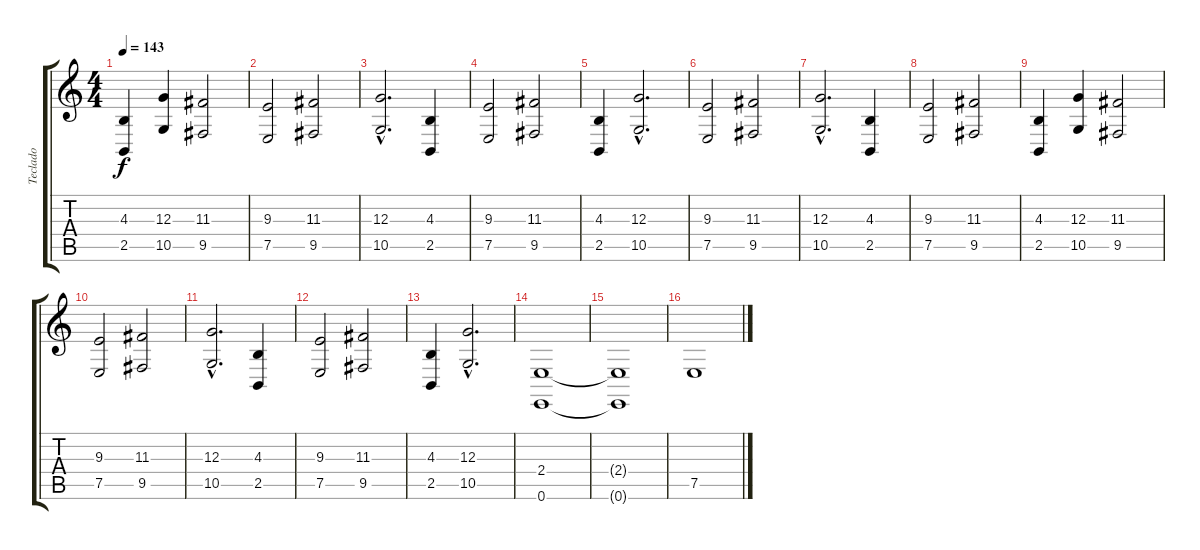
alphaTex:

\track ("Teclado" "Teclado") {instrument choiraahs}
\staff {score tabs}
\tuning (E4 B3 G3 D3 A2 E2) {hide}
\ts (4 4)
\tempo 143
\clef g2
\ks c
(4.3 2.5).4{dy f} (12.3 10.5).4 (11.3 9.5).2 |
(9.3 7.5).2 (11.3 9.5).2 |
(12.3{hac} 10.5{hac}).2{d} (4.3 2.5).4 |
(9.3 7.5).2 (11.3 9.5).2 |
(4.3 2.5).4 (12.3{hac} 10.5{hac}).2{d} |
(9.3 7.5).2 (11.3 9.5).2 |
(12.3{hac} 10.5{hac}).2{d} (4.3 2.5).4 |
(9.3 7.5).2 (11.3 9.5).2 |
(4.3 2.5).4 (12.3 10.5).4 (11.3 9.5).2 |
(9.3 7.5).2 (11.3 9.5).2 |
(12.3{hac} 10.5{hac}).2{d} (4.3 2.5).4 |
(9.3 7.5).2 (11.3 9.5).2 |
(4.3 2.5).4 (12.3{hac} 10.5{hac}).2{d} |
(2.4 0.6).1 |
(2.4{t} 0.6{t}).1 |
7.5.1
